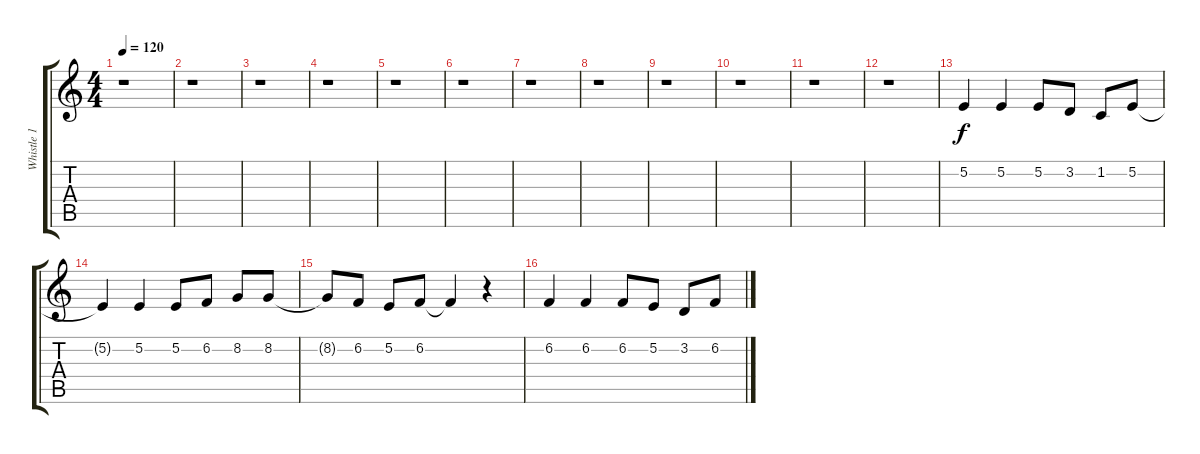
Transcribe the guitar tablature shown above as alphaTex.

\track ("Whistle 1" "Whistle 1") {instrument fx8scifi}
\staff {score tabs}
\tuning (E4 B3 G3 D3 A2 E2) {hide}
\ts (4 4)
\tempo 120
\clef g2
\ks c
r.1{dy f instrument fx8scifi} |
r.1 |
r.1 |
r.1 |
r.1 |
r.1 |
r.1 |
r.1 |
r.1 |
r.1 |
r.1 |
r.1 |
5.2.4 5.2.4 5.2.8 3.2.8 1.2.8 5.2.8 |
5.2{t}.4 5.2.4 5.2.8 6.2.8 8.2.8 8.2.8 |
8.2{t}.8 6.2.8 5.2.8 6.2.8 6.2{t}.4 r.4 |
6.2.4 6.2.4 6.2.8 5.2.8 3.2.8 6.2.8
